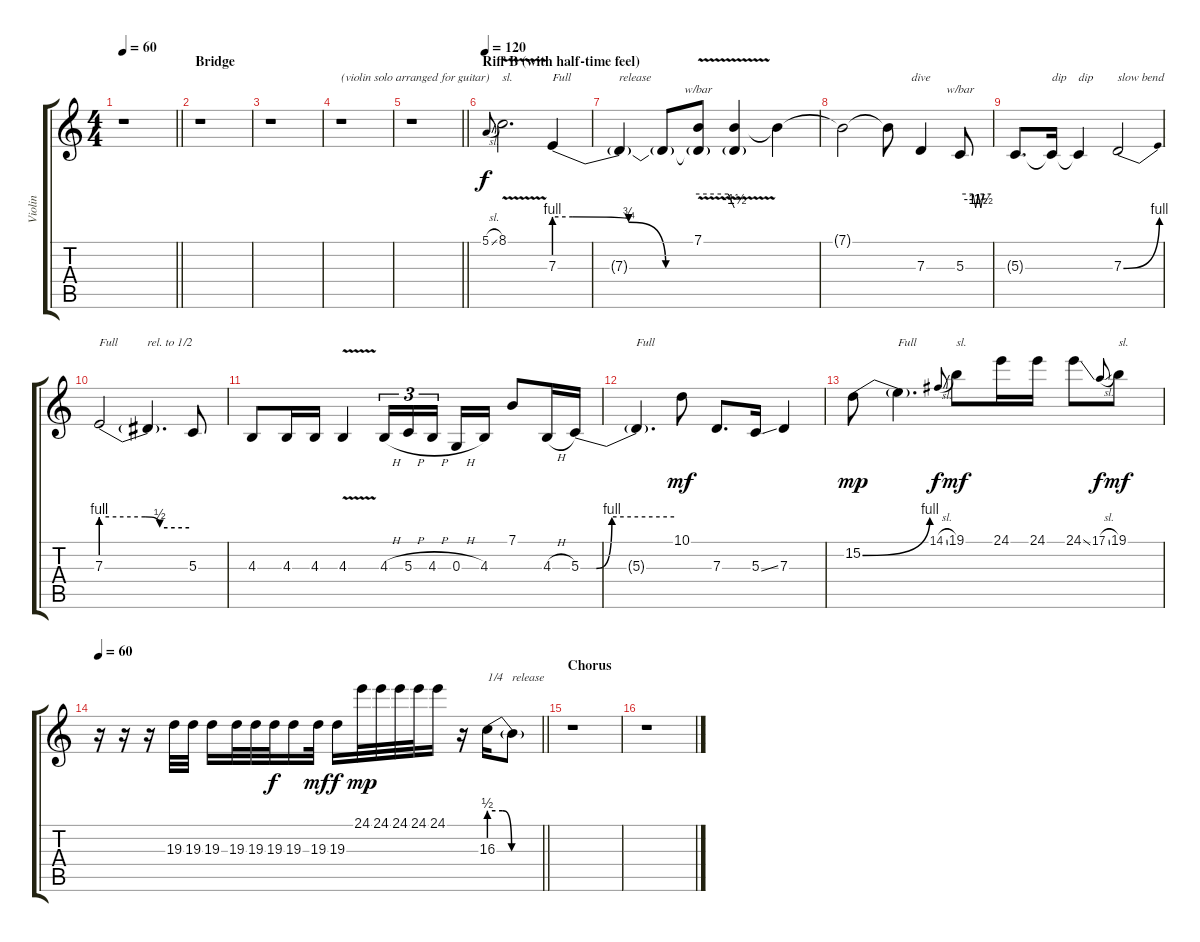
\track ("Violin" "Violin") {instrument violin}
\staff {score tabs}
\tuning (E4 B3 G3 D3 A2 E2) {hide}
\ts (4 4)
\tempo 60
\clef g2
\barLineRight lightlight
\ks c
r.1{dy f} |
\section ("" "Bridge")
r.1 |
r.1 |
r.1{txt "(violin solo arranged for guitar)"} |
\barLineRight lightlight
r.1 |
\section ("" "Riff B (with half-time feel)")
\tempo 120
5.1{sl}.8{gr onbeat} 8.1{v}.2{d txt "sl."} 7.3{be (custom 0 4 5 4 20 3 30 0 60 0)}.4{txt "Full"} |
7.3{t}.4{txt "release"} 7.3{t}.8 (7.1{v} 7.3{t}).8{tbe (custom default 0 0 50 0 60 -6)} (7.1{t} 7.3{t}).4 7.1{t}.4 |
7.1{t}.2{txt "                       dive"} 7.1{t}.8 7.3.4 5.3.8{tbe (custom default 0 0 25 0 30 -6 35 0 40 -6 45 0 60 0)} |
5.3{t}.8{d} 5.3{t}.16{txt "dip"} 5.3{t}.4{txt "dip"} 7.3{be (bend 0 0 60 4)}.2{txt "slow bend"} |
7.3{be (custom 0 4 30 4 40 2 60 2)}.2{txt "Full"} 7.3{t}.4{d txt "rel. to 1/2"} 5.3.8 |
4.3.8 4.3.16 4.3.16 4.3{v}.4 4.3{h}.16{tu (3 2)} 5.3{h}.16{tu (3 2)} 4.3{h}.16{tu (3 2) beam splitsecondary} 0.3{h}.16 4.3.16 7.1.8 4.3{h}.16 5.3{be (custom 0 0 10 0 20 4 60 4)}.16 |
5.3{t}.4{d txt "Full"} 10.1.8{dy mf} 7.3.8{d} 5.3{ss}.16 7.3.4 |
15.2{be (bend 0 0 60 4)}.8{dy mp} 15.2{t}.4{d txt "Full"} 14.1{sl}.8{gr onbeat dy f} 19.1.8{txt "sl." dy mf} 24.1.16 24.1.16 24.1{ss}.8 17.1{sl}.8{gr onbeat dy f} 19.1.8{txt "sl." dy mf} |
\tempo 60
\barLineRight lightlight
r.16 r.16 r.16 19.3.32 19.3.32 19.3.16 19.3.32 19.3.32 19.3.32{dy f} 19.3.16 19.3.32{dy mf} 19.3.16{dy f} 24.1.32{dy mp} 24.1.32 24.1.32 24.1.32 24.1.16 r.16 16.3{be (custom 0 2 15 2 25 0 60 0)}.16{txt "1/4"} 16.3{t}.8{txt "release"} |
\section ("" "Chorus")
r.1 |
r.1
